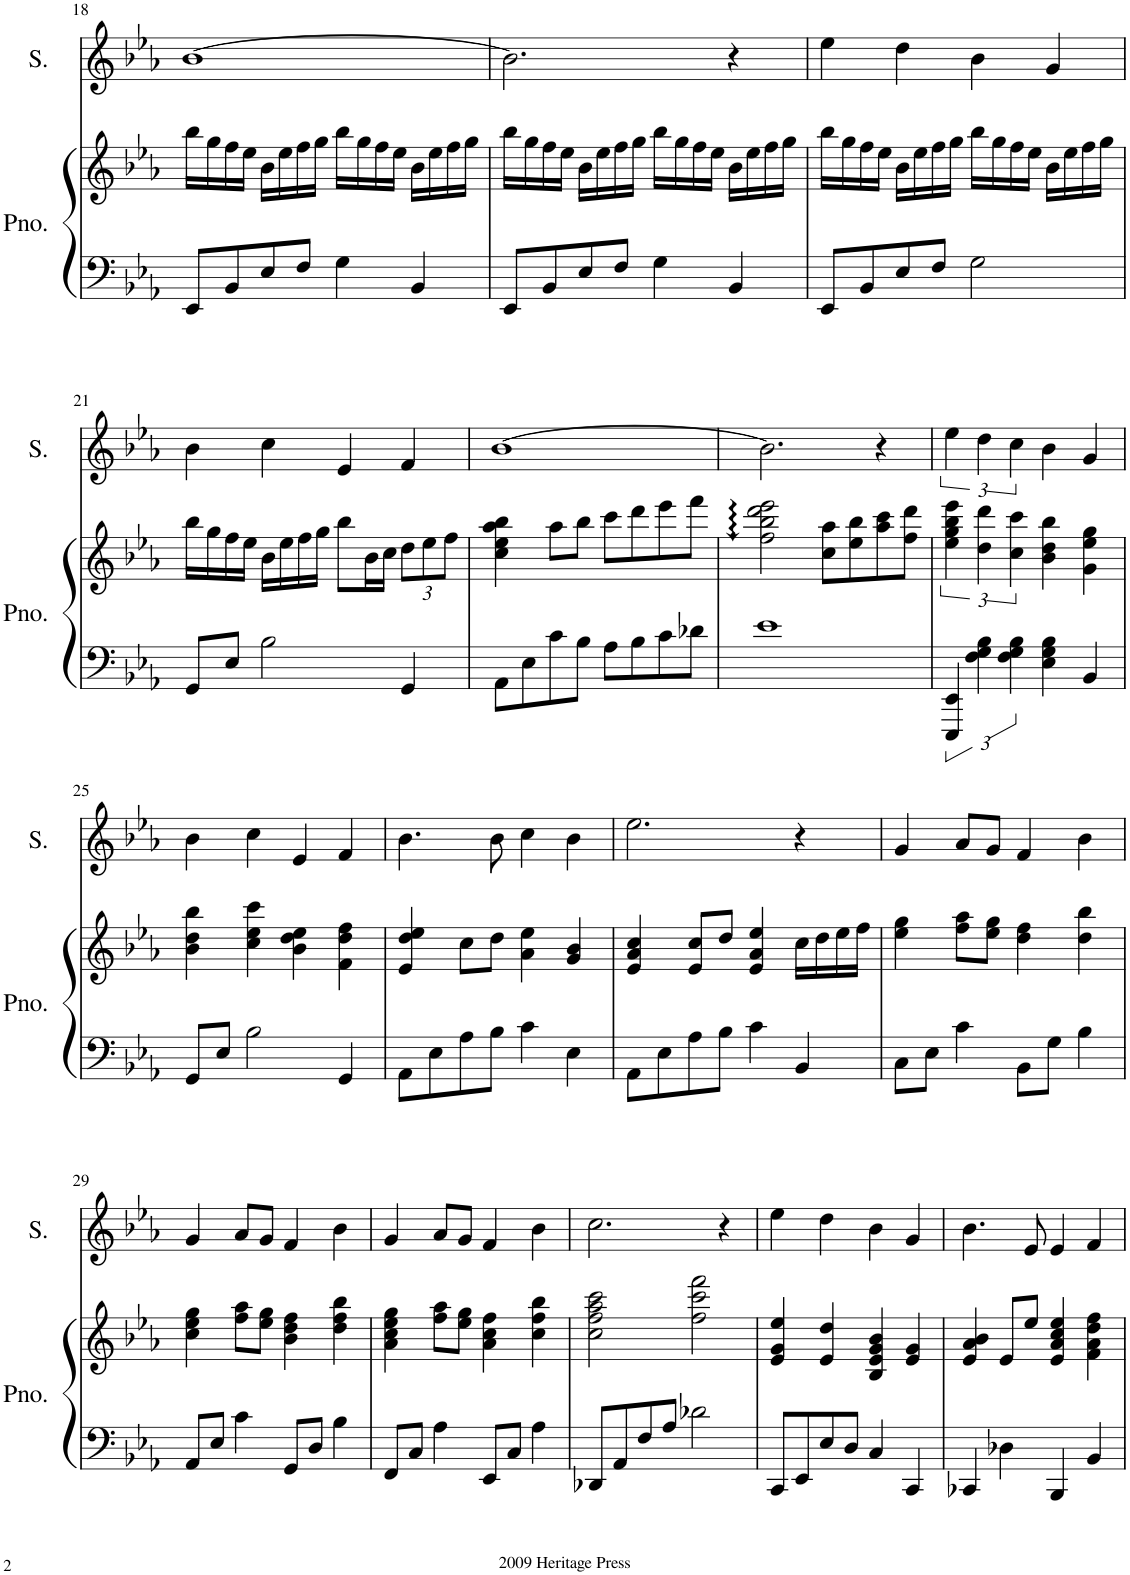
**kern	**kern	**kern
*part2	*part2	*part1
*staff3	*staff2	*staff1
*I"Piano	*	*I"Soprano
*I'Pno.	*	*I'S.
!!LO:PB:g=z
*clefF4	*clefG2	*clefG2
*k[b-e-a-]	*k[b-e-a-]	*k[b-e-a-]
*M4/4	*M4/4	*M4/4
=18	=18	=18
8EE-/L	16bb-\LL	[1b-
.	16gg\	.
8BB-/	16ff\	.
.	16ee-\JJ	.
8E-/	16b-\LL	.
.	16ee-\	.
8F/J	16ff\	.
.	16gg\JJ	.
4G\	16bb-\LL	.
.	16gg\	.
.	16ff\	.
.	16ee-\JJ	.
4BB-/	16b-\LL	.
.	16ee-\	.
.	16ff\	.
.	16gg\JJ	.
=19	=19	=19
8EE-/L	16bb-\LL	2.b-\]
.	16gg\	.
8BB-/	16ff\	.
.	16ee-\JJ	.
8E-/	16b-\LL	.
.	16ee-\	.
8F/J	16ff\	.
.	16gg\JJ	.
4G\	16bb-\LL	.
.	16gg\	.
.	16ff\	.
.	16ee-\JJ	.
4BB-/	16b-\LL	4r
.	16ee-\	.
.	16ff\	.
.	16gg\JJ	.
=20	=20	=20
8EE-/L	16bb-\LL	4ee-\
.	16gg\	.
8BB-/	16ff\	.
.	16ee-\JJ	.
8E-/	16b-\LL	4dd\
.	16ee-\	.
8F/J	16ff\	.
.	16gg\JJ	.
2G\	16bb-\LL	4b-\
.	16gg\	.
.	16ff\	.
.	16ee-\JJ	.
.	16b-\LL	4g/
.	16ee-\	.
.	16ff\	.
.	16gg\JJ	.
!!LO:LB:g=z
=21	=21	=21
8GG/L	16bb-\LL	4b-\
.	16gg\	.
8E-/J	16ff\	.
.	16ee-\JJ	.
2B-\	16b-\LL	4cc\
.	16ee-\	.
.	16ff\	.
.	16gg\JJ	.
.	8bb-\L	4e-/
.	16b-\L	.
.	16cc\JJ	.
*	*Xbrackettup	*
4GG/	12dd\L	4f/
.	12ee-\	.
.	12ff\J	.
=22	=22	=22
8AA-\L	4cc\ 4ee-\ 4aa-\ 4bb-\	[1b-
8E-\	.	.
8c\	8aa-\L	.
8B-\J	8bb-\J	.
8A-\L	8ccc\L	.
8B-\	8ddd\	.
8c\	8eee-\	.
8d-X\J	8fff\J	.
=23	=23	=23
1e-	2ff\ 2bb-\ 2ddd\ 2eee-\	2.b-\]
.	8cc\ 8aa-\L	.
.	8ee-\ 8bb-\	.
.	8aa-\ 8ccc\	4r
.	8ff\ 8ddd\J	.
=24	=24	=24
*	*brackettup	*
6EEE-/ 6EE-/	6ee-\ 6gg\ 6bb-\ 6eee-\	6ee-\
6F\ 6G\ 6B-\	6dd\ 6ddd\	6dd\
6F\ 6G\ 6B-\	6cc\ 6ccc\	6cc\
4E-\ 4G\ 4B-\	4b-\ 4dd\ 4bb-\	4b-\
4BB-/	4g\ 4ee-\ 4gg\	4g/
!!LO:LB:g=z
=25	=25	=25
8GG/L	4b-\ 4dd\ 4bb-\	4b-\
8E-/J	.	.
2B-\	4cc\ 4ee-\ 4ccc\	4cc\
.	4b-\ 4dd\ 4ee-\	4e-/
4GG/	4f\ 4dd\ 4ff\	4f/
=26	=26	=26
8AA-\L	4e-/ 4dd/ 4ee-/	4.b-\
8E-\	.	.
8A-\	8cc\L	.
8B-\J	8dd\J	8b-\
4c\	4a-\ 4ee-\	4cc\
4E-\	4g/ 4b-/	4b-\
=27	=27	=27
8AA-\L	4e-/ 4a-/ 4cc/	2.ee-\
8E-\	.	.
8A-\	8e-/ 8cc/L	.
8B-\J	8dd/J	.
4c\	4e-/ 4a-/ 4ee-/	.
4BB-/	16cc\LL	4r
.	16dd\	.
.	16ee-\	.
.	16ff\JJ	.
=28	=28	=28
8C\L	4ee-\ 4gg\	4g/
8E-\J	.	.
4c\	8ff\ 8aa-\L	8a-/L
.	8ee-\ 8gg\J	8g/J
8BB-\L	4dd\ 4ff\	4f/
8G\J	.	.
4B-\	4dd\ 4bb-\	4b-\
!!LO:LB:g=z
=29	=29	=29
8AA-/L	4cc\ 4ee-\ 4gg\	4g/
8E-/J	.	.
4c\	8ff\ 8aa-\L	8a-/L
.	8ee-\ 8gg\J	8g/J
8GG/L	4b-\ 4dd\ 4ff\	4f/
8D/J	.	.
4B-\	4dd\ 4ff\ 4bb-\	4b-\
=30	=30	=30
8FF/L	4a-\ 4cc\ 4ee-\ 4gg\	4g/
8C/J	.	.
4A-\	8ff\ 8aa-\L	8a-/L
.	8ee-\ 8gg\J	8g/J
8EE-/L	4a-\ 4cc\ 4ff\	4f/
8C/J	.	.
4A-\	4cc\ 4ff\ 4bb-\	4b-\
=31	=31	=31
8DD-X/L	2cc\ 2ff\ 2aa-\ 2ccc\	2.cc\
8AA-/	.	.
8F/	.	.
8A-/J	.	.
2d-X\	2ff\ 2ccc\ 2fff\	.
.	.	4r
=32	=32	=32
8CC/L	4e-/ 4g/ 4ee-/	4ee-\
8EE-/	.	.
8E-/	4e-/ 4dd/	4dd\
8D/J	.	.
4C/	4B-/ 4e-/ 4g/ 4b-/	4b-\
4CC/	4e-/ 4g/	4g/
=33	=33	=33
4CC-X/	4e-/ 4a-/ 4b-/	4.b-\
4D-X\	8e-/L	.
.	8ee-/J	8e-/
4BBB-/	4e-/ 4a-/ 4cc/ 4ee-/	4e-/
4BB-/	4f\ 4a-\ 4dd\ 4ff\	4f/
=	=	=
*-	*-	*-
